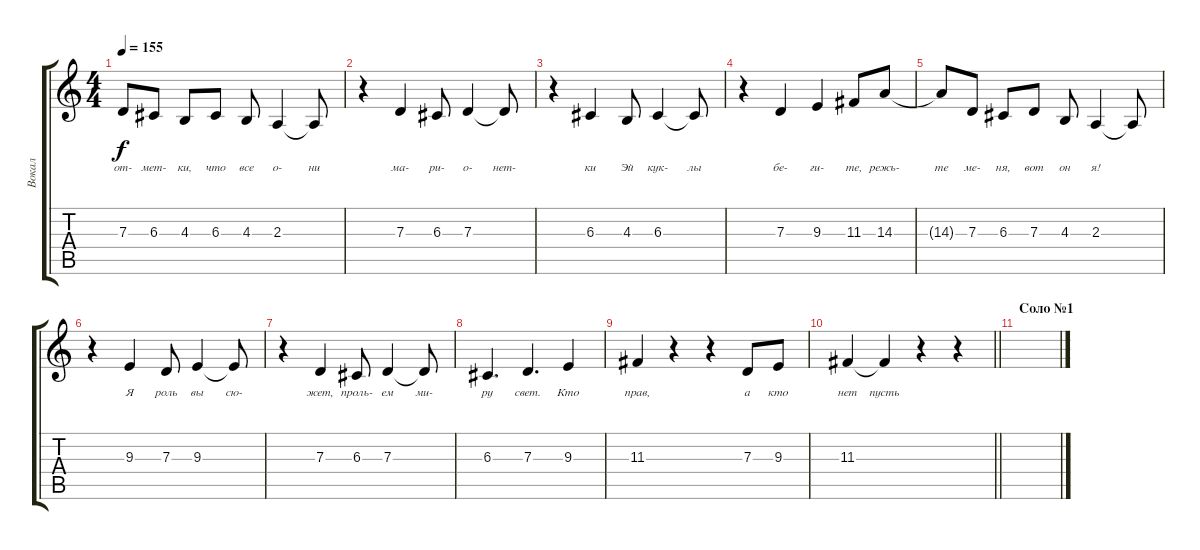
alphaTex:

\track ("Вокал" "Вокал") {instrument lead6voice}
\staff {score tabs}
\tuning (E4 B3 G3 D3 A2 E2) {hide}
\ts (4 4)
\tempo 155
\clef g2
\ks c
7.3{t}.8{lyrics (0 "от-") lyrics (1 "") lyrics (2 "") lyrics (3 "") lyrics (4 "") dy f} 6.3.8{lyrics (0 "мет-") lyrics (1 "") lyrics (2 "") lyrics (3 "") lyrics (4 "")} 4.3.8{lyrics (0 "ки,") lyrics (1 "") lyrics (2 "") lyrics (3 "") lyrics (4 "")} 6.3.8{lyrics (0 "что") lyrics (1 "") lyrics (2 "") lyrics (3 "") lyrics (4 "")} 4.3.8{lyrics (0 "все") lyrics (1 "") lyrics (2 "") lyrics (3 "") lyrics (4 "")} 2.3.4{lyrics (0 "о-") lyrics (1 "") lyrics (2 "") lyrics (3 "") lyrics (4 "")} 2.3{t}.8{lyrics (0 "ни") lyrics (1 "") lyrics (2 "") lyrics (3 "") lyrics (4 "")} |
r.4 7.3.4{lyrics (0 "ма-") lyrics (1 "") lyrics (2 "") lyrics (3 "") lyrics (4 "")} 6.3.8{lyrics (0 "ри-") lyrics (1 "") lyrics (2 "") lyrics (3 "") lyrics (4 "")} 7.3.4{lyrics (0 "о-") lyrics (1 "") lyrics (2 "") lyrics (3 "") lyrics (4 "")} 7.3{t}.8{lyrics (0 "нет-") lyrics (1 "") lyrics (2 "") lyrics (3 "") lyrics (4 "")} |
r.4 6.3.4{lyrics (0 "ки") lyrics (1 "") lyrics (2 "") lyrics (3 "") lyrics (4 "")} 4.3.8{lyrics (0 "Эй") lyrics (1 "") lyrics (2 "") lyrics (3 "") lyrics (4 "")} 6.3.4{lyrics (0 "кук-") lyrics (1 "") lyrics (2 "") lyrics (3 "") lyrics (4 "")} 6.3{t}.8{lyrics (0 "лы") lyrics (1 "") lyrics (2 "") lyrics (3 "") lyrics (4 "")} |
r.4 7.3.4{lyrics (0 "бе-") lyrics (1 "") lyrics (2 "") lyrics (3 "") lyrics (4 "")} 9.3.4{lyrics (0 "ги-") lyrics (1 "") lyrics (2 "") lyrics (3 "") lyrics (4 "")} 11.3.8{lyrics (0 "те,") lyrics (1 "") lyrics (2 "") lyrics (3 "") lyrics (4 "")} 14.3.8{lyrics (0 "режь-") lyrics (1 "") lyrics (2 "") lyrics (3 "") lyrics (4 "")} |
14.3{t}.8{lyrics (0 "те") lyrics (1 "") lyrics (2 "") lyrics (3 "") lyrics (4 "")} 7.3.8{lyrics (0 "ме-") lyrics (1 "") lyrics (2 "") lyrics (3 "") lyrics (4 "")} 6.3.8{lyrics (0 "ня,") lyrics (1 "") lyrics (2 "") lyrics (3 "") lyrics (4 "")} 7.3.8{lyrics (0 "вот") lyrics (1 "") lyrics (2 "") lyrics (3 "") lyrics (4 "")} 4.3.8{lyrics (0 "он") lyrics (1 "") lyrics (2 "") lyrics (3 "") lyrics (4 "")} 2.3.4{lyrics (0 "я!") lyrics (1 "") lyrics (2 "") lyrics (3 "") lyrics (4 "")} 2.3{t}.8{lyrics (0 "") lyrics (1 "") lyrics (2 "") lyrics (3 "") lyrics (4 "")} |
r.4 9.3.4{lyrics (0 "Я") lyrics (1 "") lyrics (2 "") lyrics (3 "") lyrics (4 "")} 7.3.8{lyrics (0 "роль") lyrics (1 "") lyrics (2 "") lyrics (3 "") lyrics (4 "")} 9.3.4{lyrics (0 "вы") lyrics (1 "") lyrics (2 "") lyrics (3 "") lyrics (4 "")} 9.3{t}.8{lyrics (0 "сю-") lyrics (1 "") lyrics (2 "") lyrics (3 "") lyrics (4 "")} |
r.4 7.3.4{lyrics (0 "жет,") lyrics (1 "") lyrics (2 "") lyrics (3 "") lyrics (4 "")} 6.3.8{lyrics (0 "проль-") lyrics (1 "") lyrics (2 "") lyrics (3 "") lyrics (4 "")} 7.3.4{lyrics (0 "ем") lyrics (1 "") lyrics (2 "") lyrics (3 "") lyrics (4 "")} 7.3{t}.8{lyrics (0 "ми-") lyrics (1 "") lyrics (2 "") lyrics (3 "") lyrics (4 "")} |
6.3.4{d lyrics (0 "ру") lyrics (1 "") lyrics (2 "") lyrics (3 "") lyrics (4 "")} 7.3.4{d lyrics (0 "свет.") lyrics (1 "") lyrics (2 "") lyrics (3 "") lyrics (4 "")} 9.3.4{lyrics (0 "Кто") lyrics (1 "") lyrics (2 "") lyrics (3 "") lyrics (4 "")} |
11.3.4{lyrics (0 "прав,") lyrics (1 "") lyrics (2 "") lyrics (3 "") lyrics (4 "")} r.4 r.4 7.3.8{lyrics (0 "а") lyrics (1 "") lyrics (2 "") lyrics (3 "") lyrics (4 "")} 9.3.8{lyrics (0 "кто") lyrics (1 "") lyrics (2 "") lyrics (3 "") lyrics (4 "")} |
\barLineRight lightlight
11.3.4{lyrics (0 "нет") lyrics (1 "") lyrics (2 "") lyrics (3 "") lyrics (4 "")} 11.3{t}.4{lyrics (0 "пусть") lyrics (1 "") lyrics (2 "") lyrics (3 "") lyrics (4 "")} r.4 r.4 |
\section ("" "Соло №1")
